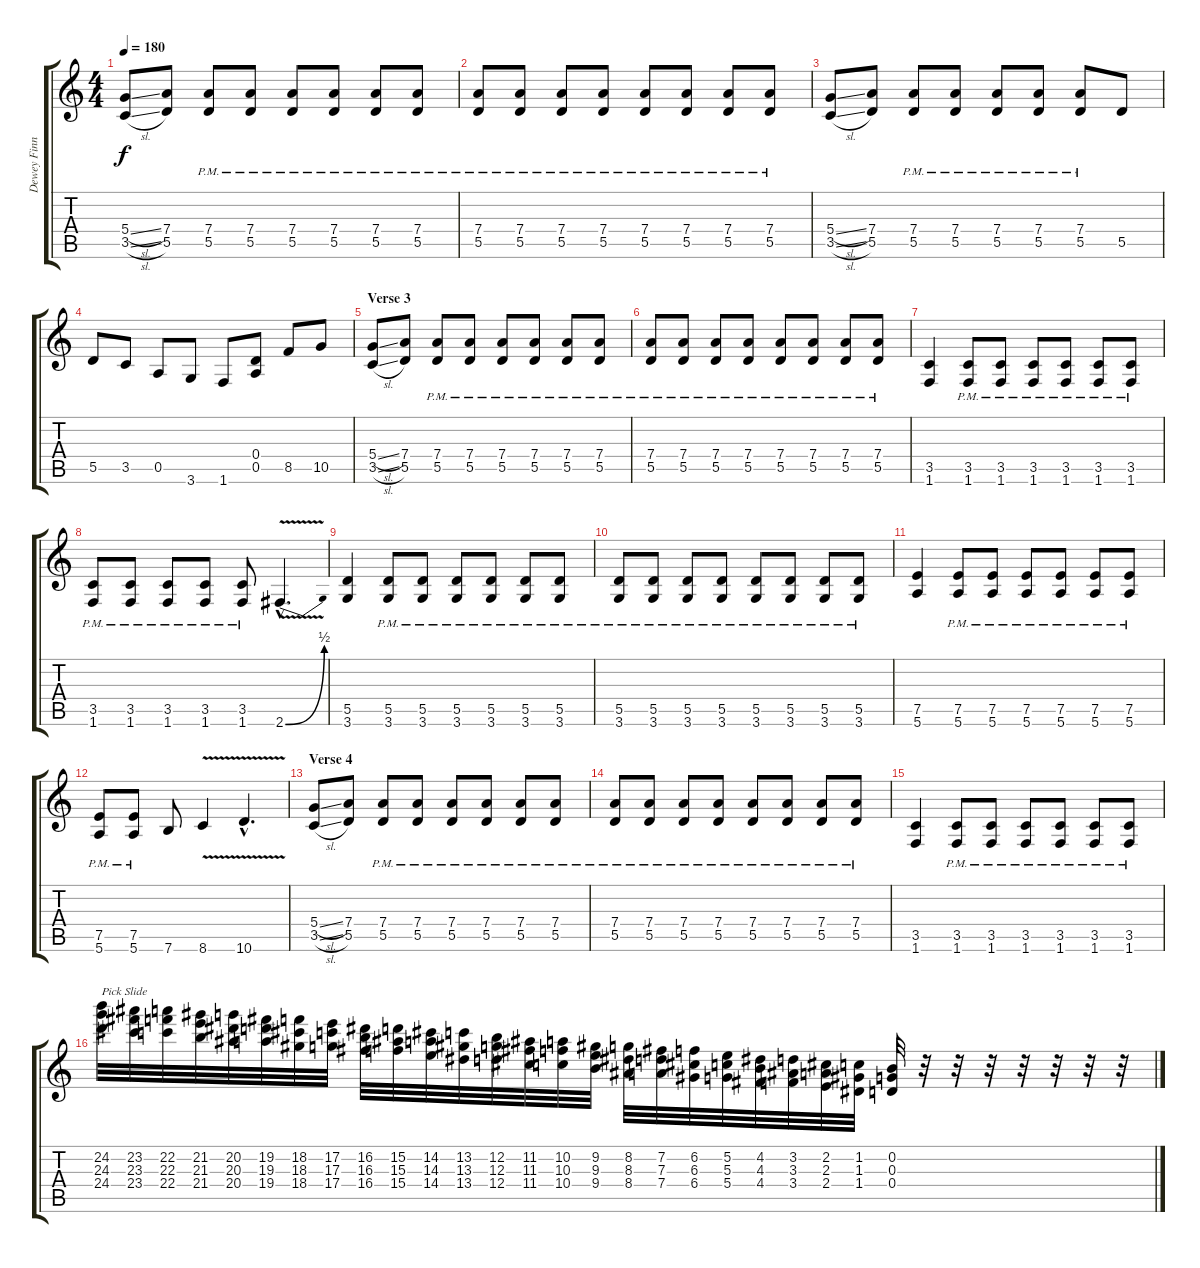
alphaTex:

\track ("Dewey Finn" "Dewey Finn") {instrument distortionguitar}
\staff {score tabs}
\tuning (E4 B3 G3 D3 A2 E2) {hide}
\ts (4 4)
\tempo 180
\clef g2
\ks c
(5.4{sl} 3.5{sl}).8{dy f} (7.4 5.5).8 (7.4{pm} 5.5{pm}).8 (7.4{pm} 5.5{pm}).8 (7.4{pm} 5.5{pm}).8 (7.4{pm} 5.5{pm}).8 (7.4{pm} 5.5{pm}).8 (7.4{pm} 5.5{pm}).8 |
(7.4{pm} 5.5{pm}).8 (7.4{pm} 5.5{pm}).8 (7.4{pm} 5.5{pm}).8 (7.4{pm} 5.5{pm}).8 (7.4{pm} 5.5{pm}).8 (7.4{pm} 5.5{pm}).8 (7.4{pm} 5.5{pm}).8 (7.4{pm} 5.5{pm}).8 |
(5.4{sl} 3.5{sl}).8 (7.4 5.5).8 (7.4{pm} 5.5{pm}).8 (7.4{pm} 5.5{pm}).8 (7.4{pm} 5.5{pm}).8 (7.4{pm} 5.5{pm}).8 (7.4{pm} 5.5{pm}).8 5.5.8 |
5.5.8 3.5.8 0.5.8 3.6.8 1.6.8 (0.4 0.5).8 8.5.8 10.5.8 |
\section ("" "Verse 3")
(5.4{sl} 3.5{sl}).8 (7.4 5.5).8 (7.4{pm} 5.5{pm}).8 (7.4{pm} 5.5{pm}).8 (7.4{pm} 5.5{pm}).8 (7.4{pm} 5.5{pm}).8 (7.4{pm} 5.5{pm}).8 (7.4{pm} 5.5{pm}).8 |
(7.4{pm} 5.5{pm}).8 (7.4{pm} 5.5{pm}).8 (7.4{pm} 5.5{pm}).8 (7.4{pm} 5.5{pm}).8 (7.4{pm} 5.5{pm}).8 (7.4{pm} 5.5{pm}).8 (7.4{pm} 5.5{pm}).8 (7.4{pm} 5.5{pm}).8 |
(3.5 1.6).4 (3.5{pm} 1.6{pm}).8 (3.5{pm} 1.6{pm}).8 (3.5{pm} 1.6{pm}).8 (3.5{pm} 1.6{pm}).8 (3.5{pm} 1.6{pm}).8 (3.5{pm} 1.6{pm}).8 |
(3.5{pm} 1.6{pm}).8 (3.5{pm} 1.6{pm}).8 (3.5{pm} 1.6{pm}).8 (3.5{pm} 1.6{pm}).8 (3.5{pm} 1.6{pm}).8 2.6{be (bend 0 0 60 2) v hac}.4{d} |
(5.5 3.6).4 (5.5{pm} 3.6{pm}).8 (5.5{pm} 3.6{pm}).8 (5.5{pm} 3.6{pm}).8 (5.5{pm} 3.6{pm}).8 (5.5{pm} 3.6{pm}).8 (5.5{pm} 3.6{pm}).8 |
(5.5{pm} 3.6{pm}).8 (5.5{pm} 3.6{pm}).8 (5.5{pm} 3.6{pm}).8 (5.5{pm} 3.6{pm}).8 (5.5{pm} 3.6{pm}).8 (5.5{pm} 3.6{pm}).8 (5.5{pm} 3.6{pm}).8 (5.5{pm} 3.6{pm}).8 |
(7.5 5.6).4 (7.5{pm} 5.6{pm}).8 (7.5{pm} 5.6{pm}).8 (7.5{pm} 5.6{pm}).8 (7.5{pm} 5.6{pm}).8 (7.5{pm} 5.6{pm}).8 (7.5{pm} 5.6{pm}).8 |
(7.5{pm} 5.6{pm}).8 (7.5{pm} 5.6{pm}).8 7.6.8 8.6{v}.4 10.6{v hac}.4{d} |
\section ("" "Verse 4")
(5.4{sl} 3.5{sl}).8 (7.4 5.5).8 (7.4{pm} 5.5{pm}).8 (7.4{pm} 5.5{pm}).8 (7.4{pm} 5.5{pm}).8 (7.4{pm} 5.5{pm}).8 (7.4{pm} 5.5{pm}).8 (7.4{pm} 5.5{pm}).8 |
(7.4{pm} 5.5{pm}).8 (7.4{pm} 5.5{pm}).8 (7.4{pm} 5.5{pm}).8 (7.4{pm} 5.5{pm}).8 (7.4{pm} 5.5{pm}).8 (7.4{pm} 5.5{pm}).8 (7.4{pm} 5.5{pm}).8 (7.4{pm} 5.5{pm}).8 |
(3.5 1.6).4 (3.5{pm} 1.6{pm}).8 (3.5{pm} 1.6{pm}).8 (3.5{pm} 1.6{pm}).8 (3.5{pm} 1.6{pm}).8 (3.5{pm} 1.6{pm}).8 (3.5{pm} 1.6{pm}).8 |
(24.2 24.3 24.4).32{txt "Pick Slide" instrument guitarfretnoise} (23.2 23.3 23.4).32 (22.2 22.3 22.4).32 (21.2 21.3 21.4).32 (20.2 20.3 20.4).32 (19.2 19.3 19.4).32 (18.2 18.3 18.4).32 (17.2 17.3 17.4).32 (16.2 16.3 16.4).32 (15.2 15.3 15.4).32 (14.2 14.3 14.4).32 (13.2 13.3 13.4).32 (12.2 12.3 12.4).32 (11.2 11.3 11.4).32 (10.2 10.3 10.4).32 (9.2 9.3 9.4).32 (8.2 8.3 8.4).32 (7.2 7.3 7.4).32 (6.2 6.3 6.4).32 (5.2 5.3 5.4).32 (4.2 4.3 4.4).32 (3.2 3.3 3.4).32 (2.2 2.3 2.4).32 (1.2 1.3 1.4).32 (0.2 0.3 0.4).32 r.32 r.32 r.32 r.32 r.32 r.32 r.32
